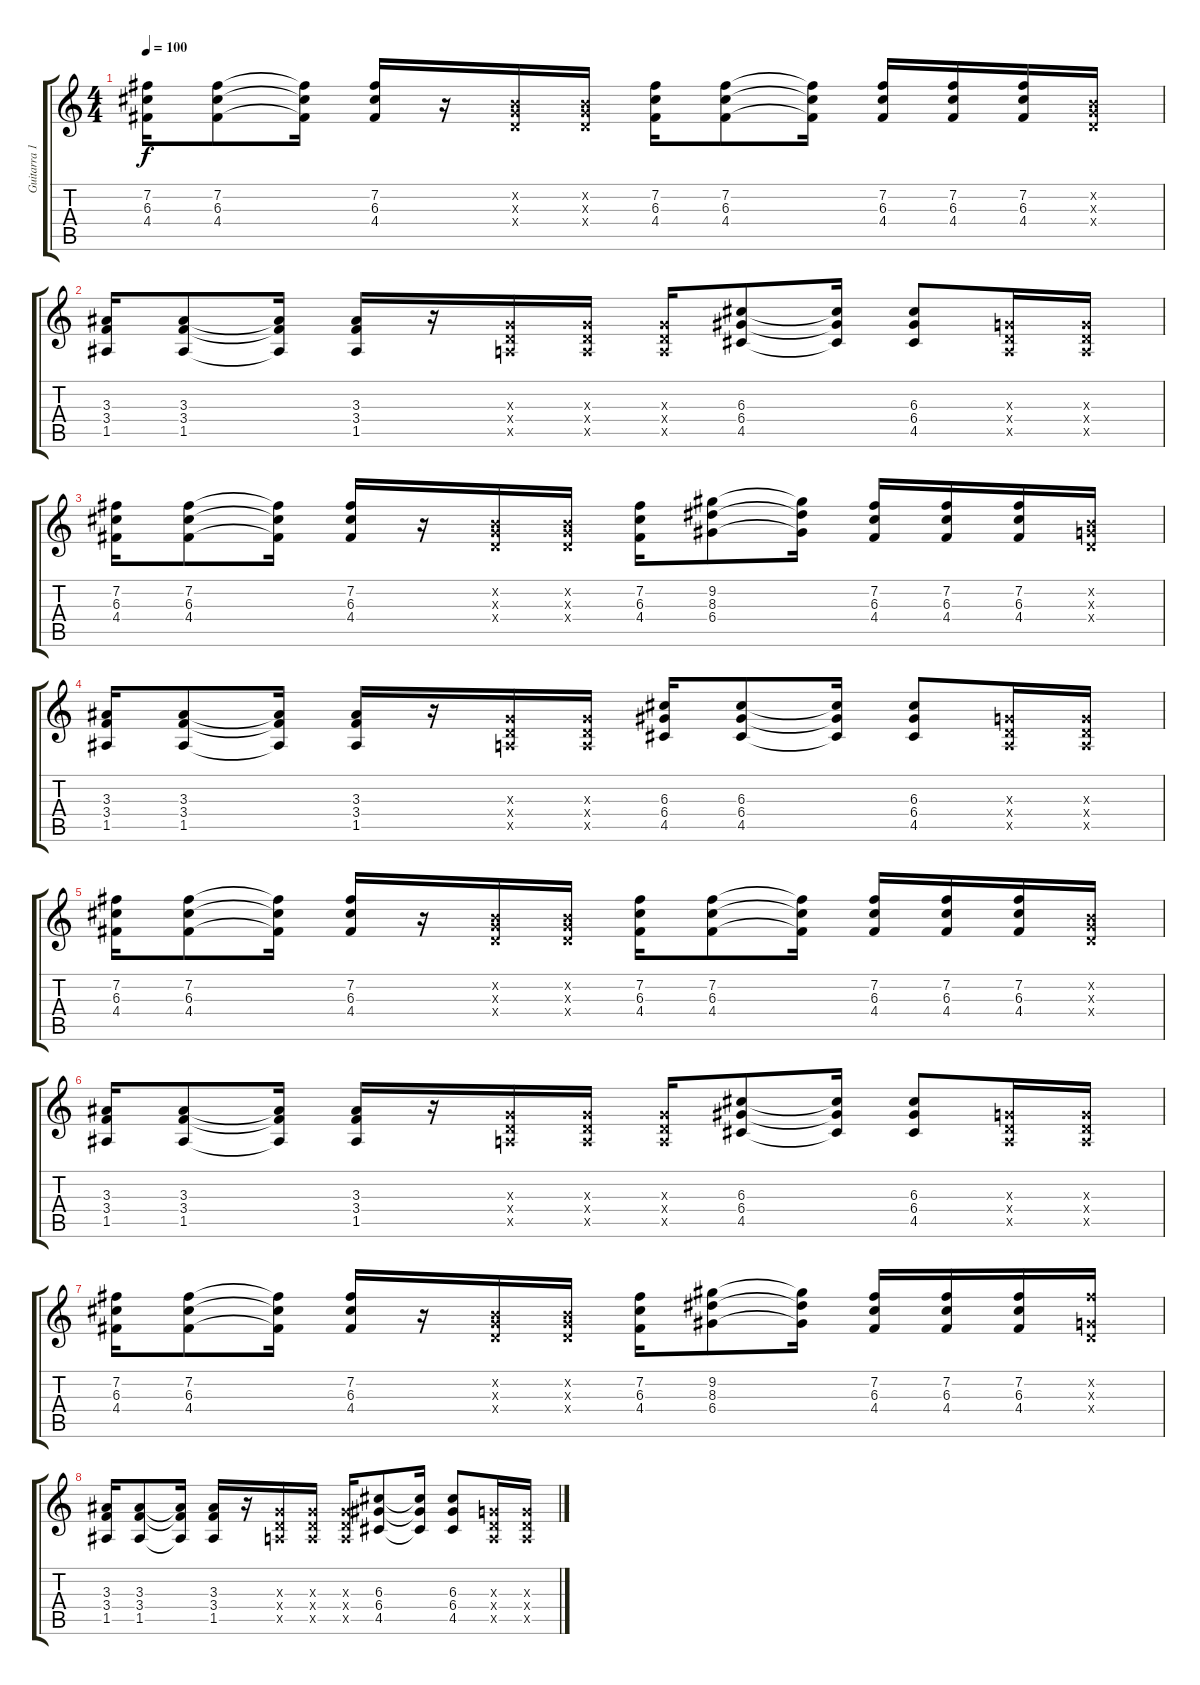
\track ("Guitarra 1" "Guitarra 1") {instrument electricguitarclean}
\staff {score tabs}
\tuning (E4 B3 G3 D3 A2 E2) {hide}
\ts (4 4)
\tempo 100
\clef g2
\ks c
(7.2 6.3 4.4).16{dy f} (7.2 6.3 4.4).8 (7.2{t} 6.3{t} 4.4{t}).16 (7.2 6.3 4.4).16 r.16 (0.2{x} 0.3{x} 0.4{x}).16 (0.2{x} 0.3{x} 0.4{x}).16 (7.2 6.3 4.4).16 (7.2 6.3 4.4).8 (7.2{t} 6.3{t} 4.4{t}).16 (7.2 6.3 4.4).16 (7.2 6.3 4.4).16 (7.2 6.3 4.4).16 (0.2{x} 0.3{x} 0.4{x}).16 |
(3.3 3.4 1.5).16 (3.3 3.4 1.5).8 (3.3{t} 3.4{t} 1.5{t}).16 (3.3 3.4 1.5).16 r.16 (0.3{x} 0.4{x} 0.5{x}).16 (0.3{x} 0.4{x} 0.5{x}).16 (0.3{x} 0.4{x} 0.5{x}).16 (6.3 6.4 4.5).8 (6.3{t} 6.4{t} 4.5{t}).16 (6.3 6.4 4.5).8 (0.3{x} 0.4{x} 0.5{x}).16 (0.3{x} 0.4{x} 0.5{x}).16 |
(7.2 6.3 4.4).16 (7.2 6.3 4.4).8 (7.2{t} 6.3{t} 4.4{t}).16 (7.2 6.3 4.4).16 r.16 (0.2{x} 0.3{x} 0.4{x}).16 (0.2{x} 0.3{x} 0.4{x}).16 (7.2 6.3 4.4).16 (9.2 8.3 6.4).8 (9.2{t} 8.3{t} 6.4{t}).16 (7.2 6.3 4.4).16 (7.2 6.3 4.4).16 (7.2 6.3 4.4).16 (0.2{x} 0.3{x} 0.4{x}).16 |
(3.3 3.4 1.5).16{volume 13} (3.3 3.4 1.5).8 (3.3{t} 3.4{t} 1.5{t}).16 (3.3 3.4 1.5).16 r.16 (0.3{x} 0.4{x} 0.5{x}).16 (0.3{x} 0.4{x} 0.5{x}).16 (6.3 6.4 4.5).16 (6.3 6.4 4.5).8 (6.3{t} 6.4{t} 4.5{t}).16 (6.3 6.4 4.5).8 (0.3{x} 0.4{x} 0.5{x}).16 (0.3{x} 0.4{x} 0.5{x}).16 |
(7.2 6.3 4.4).16 (7.2 6.3 4.4).8 (7.2{t} 6.3{t} 4.4{t}).16 (7.2 6.3 4.4).16 r.16 (0.2{x} 0.3{x} 0.4{x}).16 (0.2{x} 0.3{x} 0.4{x}).16 (7.2 6.3 4.4).16 (7.2 6.3 4.4).8 (7.2{t} 6.3{t} 4.4{t}).16 (7.2 6.3 4.4).16 (7.2 6.3 4.4).16 (7.2 6.3 4.4).16 (0.2{x} 0.3{x} 0.4{x}).16 |
(3.3 3.4 1.5).16 (3.3 3.4 1.5).8 (3.3{t} 3.4{t} 1.5{t}).16 (3.3 3.4 1.5).16 r.16 (0.3{x} 0.4{x} 0.5{x}).16 (0.3{x} 0.4{x} 0.5{x}).16 (0.3{x} 0.4{x} 0.5{x}).16 (6.3 6.4 4.5).8 (6.3{t} 6.4{t} 4.5{t}).16 (6.3 6.4 4.5).8 (0.3{x} 0.4{x} 0.5{x}).16 (0.3{x} 0.4{x} 0.5{x}).16 |
(7.2 6.3 4.4).16 (7.2 6.3 4.4).8 (7.2{t} 6.3{t} 4.4{t}).16 (7.2 6.3 4.4).16 r.16 (0.2{x} 0.3{x} 0.4{x}).16 (0.2{x} 0.3{x} 0.4{x}).16 (7.2 6.3 4.4).16 (9.2 8.3 6.4).8 (9.2{t} 8.3{t} 6.4{t}).16 (7.2 6.3 4.4).16 (7.2 6.3 4.4).16 (7.2 6.3 4.4).16 (7.2{x} 0.3{x} 0.4{x}).16 |
(3.3 3.4 1.5).16 (3.3 3.4 1.5).8 (3.3{t} 3.4{t} 1.5{t}).16 (3.3 3.4 1.5).16 r.16 (0.3{x} 0.4{x} 0.5{x}).16 (0.3{x} 0.4{x} 0.5{x}).16 (0.3{x} 0.4{x} 0.5{x}).16 (6.3 6.4 4.5).8 (6.3{t} 6.4{t} 4.5{t}).16 (6.3 6.4 4.5).8 (0.3{x} 0.4{x} 0.5{x}).16 (0.3{x} 0.4{x} 0.5{x}).16
